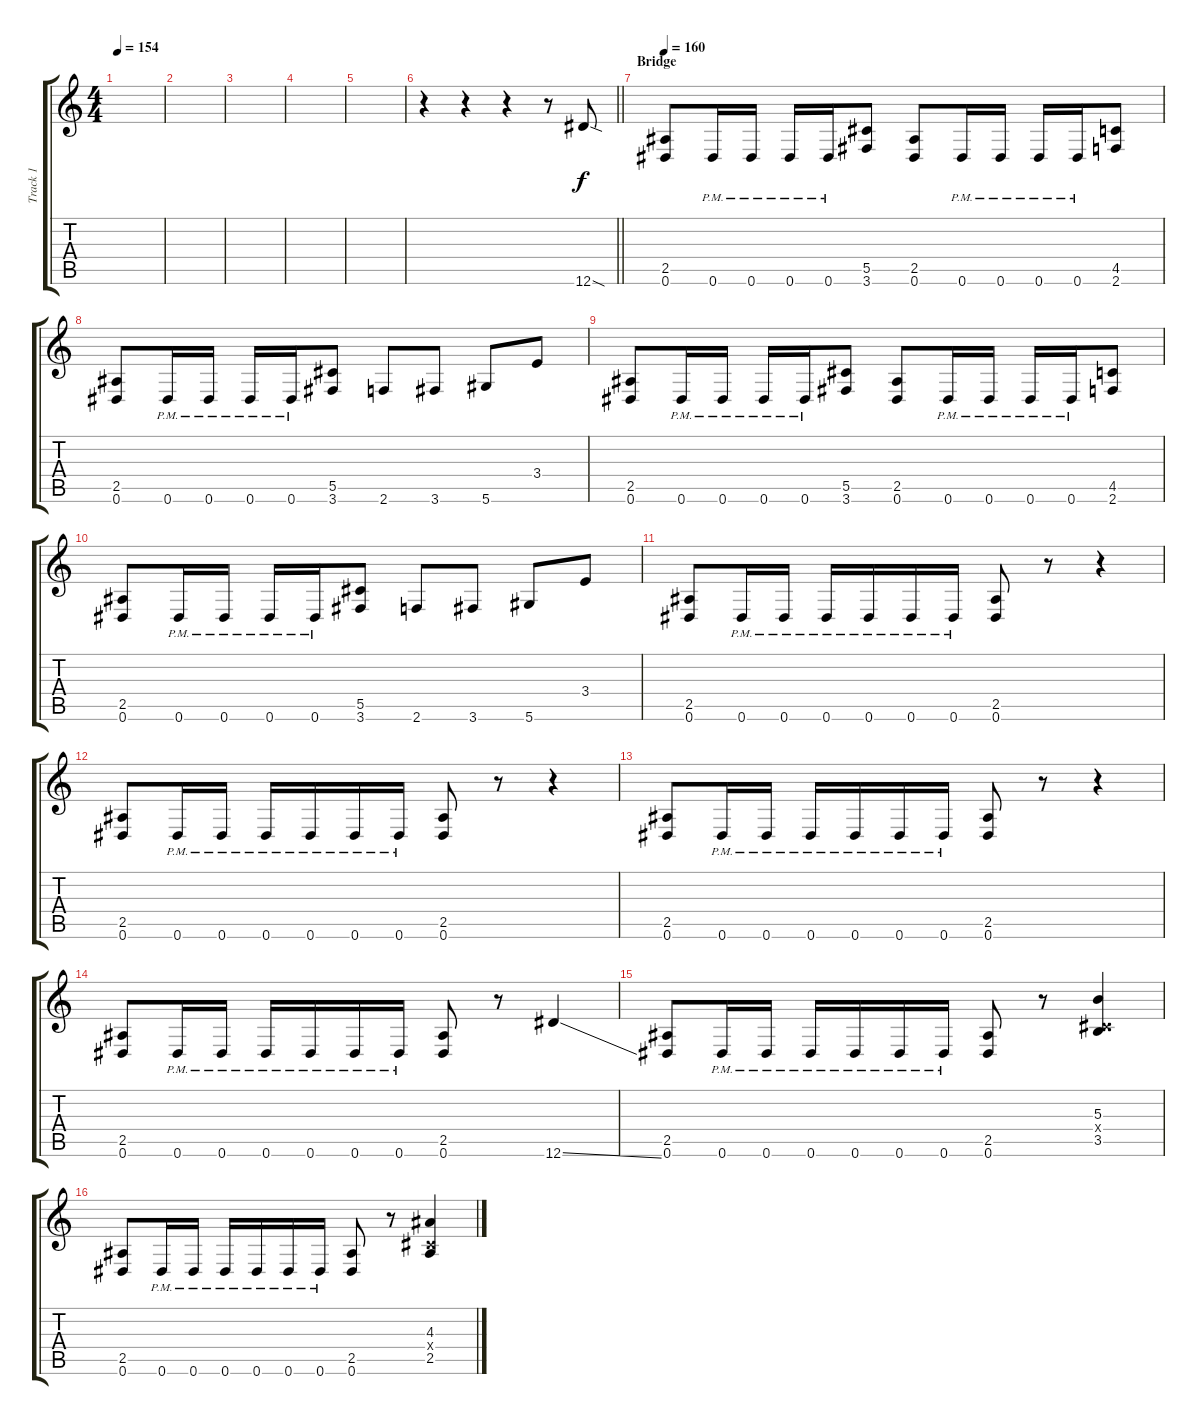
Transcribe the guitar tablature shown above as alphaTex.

\track ("Track 1" "Track 1") {instrument distortionguitar}
\staff {score tabs}
\tuning (Eb4 Bb3 Gb3 Db3 Ab2 Eb2) {hide}
\ts (4 4)
\tempo 154
\clef g2
\ks c
|
|
|
|
|
\barLineRight lightlight
r.4{volume 11} r.4 r.4 r.8 12.6{sod}.8 |
\section ("" "Bridge")
\tempo 160
(2.5 0.6).8 0.6{pm}.16 0.6{pm}.16 0.6{pm}.16 0.6{pm}.16 (5.5 3.6).8 (2.5 0.6).8 0.6{pm}.16 0.6{pm}.16 0.6{pm}.16 0.6{pm}.16 (4.5 2.6).8 |
(2.5 0.6).8 0.6{pm}.16 0.6{pm}.16 0.6{pm}.16 0.6{pm}.16 (5.5 3.6).8 2.6.8 3.6.8 5.6.8 3.4.8 |
(2.5 0.6).8 0.6{pm}.16 0.6{pm}.16 0.6{pm}.16 0.6{pm}.16 (5.5 3.6).8 (2.5 0.6).8 0.6{pm}.16 0.6{pm}.16 0.6{pm}.16 0.6{pm}.16 (4.5 2.6).8 |
(2.5 0.6).8 0.6{pm}.16 0.6{pm}.16 0.6{pm}.16 0.6{pm}.16 (5.5 3.6).8 2.6.8 3.6.8 5.6.8 3.4.8 |
(2.5 0.6).8 0.6{pm}.16 0.6{pm}.16 0.6{pm}.16 0.6{pm}.16 0.6{pm}.16 0.6{pm}.16 (2.5 0.6).8 r.8 r.4 |
(2.5 0.6).8 0.6{pm}.16 0.6{pm}.16 0.6{pm}.16 0.6{pm}.16 0.6{pm}.16 0.6{pm}.16 (2.5 0.6).8 r.8 r.4 |
(2.5 0.6).8 0.6{pm}.16 0.6{pm}.16 0.6{pm}.16 0.6{pm}.16 0.6{pm}.16 0.6{pm}.16 (2.5 0.6).8 r.8 r.4 |
(2.5 0.6).8 0.6{pm}.16 0.6{pm}.16 0.6{pm}.16 0.6{pm}.16 0.6{pm}.16 0.6{pm}.16 (2.5 0.6).8 r.8 12.6{ss}.4 |
(2.5 0.6).8 0.6{pm}.16 0.6{pm}.16 0.6{pm}.16 0.6{pm}.16 0.6{pm}.16 0.6{pm}.16 (2.5 0.6).8 r.8 (5.3 0.4{x} 3.5).4 |
(2.5 0.6).8 0.6{pm}.16 0.6{pm}.16 0.6{pm}.16 0.6{pm}.16 0.6{pm}.16 0.6{pm}.16 (2.5 0.6).8 r.8 (4.3 0.4{x} 2.5).4
